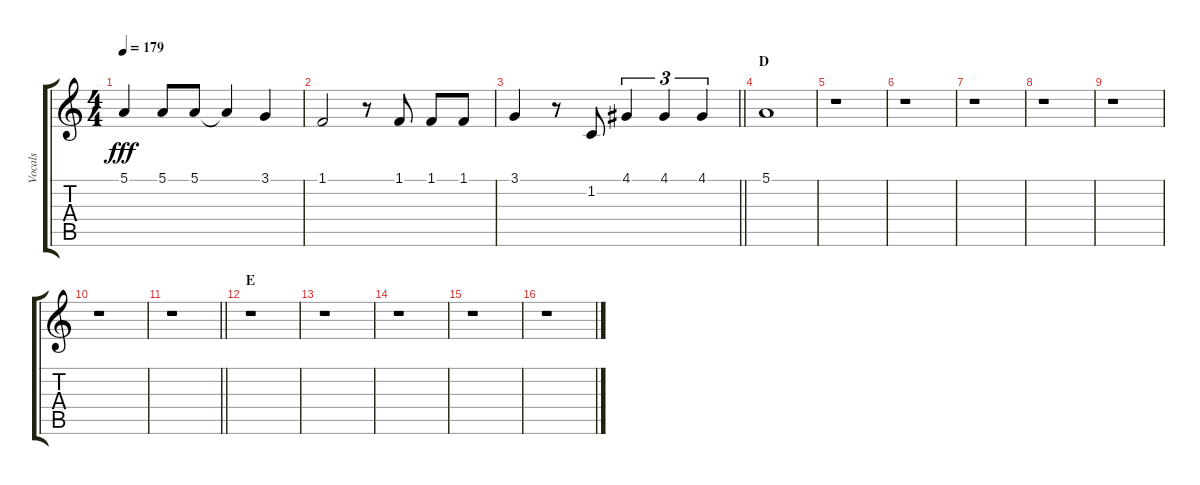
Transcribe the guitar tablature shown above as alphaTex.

\track ("Vocals" "Vocals") {instrument voiceoohs}
\staff {score tabs}
\tuning (E4 B3 G3 D3 A2 E2) {hide}
\ts (4 4)
\tempo 179
\clef g2
\ks c
5.1.4{dy fff} 5.1.8 5.1.8 5.1{t}.4 3.1.4 |
1.1.2 r.8 1.1.8 1.1.8 1.1.8 |
\barLineRight lightlight
3.1.4 r.8 1.2.8 4.1.4{tu (3 2)} 4.1.4{tu (3 2)} 4.1.4{tu (3 2)} |
\section ("" "D")
5.1.1 |
r.1 |
r.1 |
r.1 |
r.1 |
r.1 |
r.1 |
\barLineRight lightlight
r.1 |
\section ("" "E")
r.1 |
r.1 |
r.1 |
r.1 |
r.1
